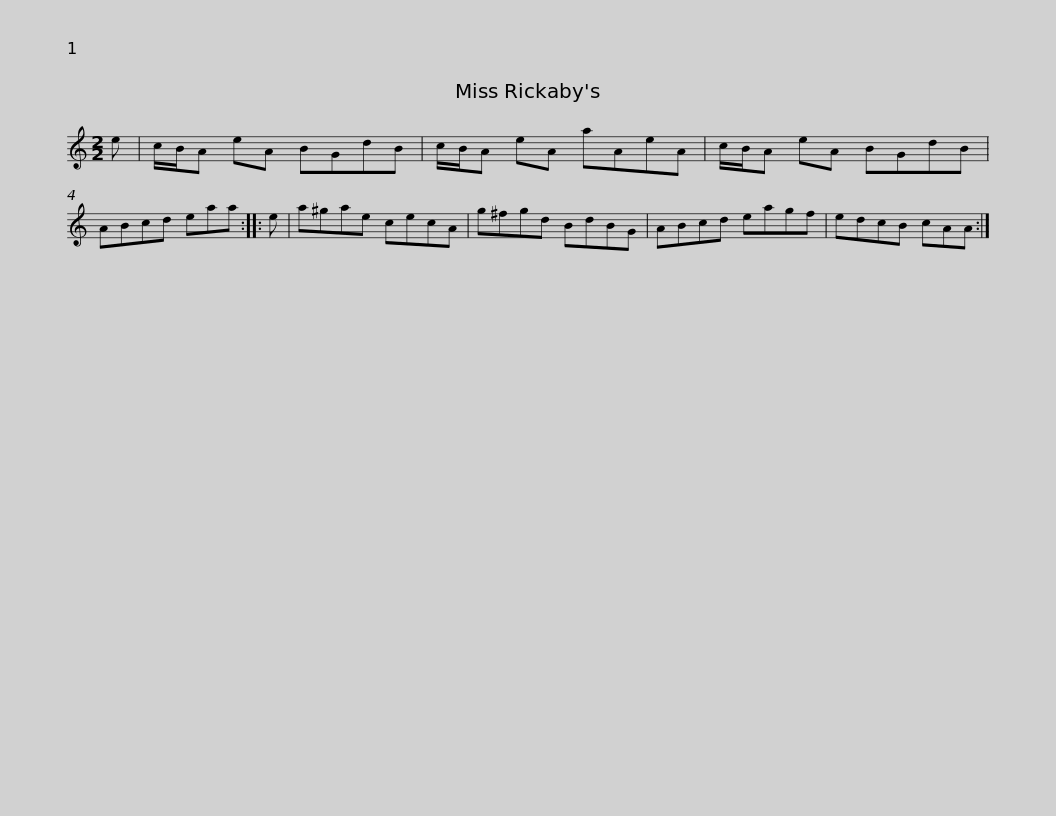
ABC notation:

X:1
L:1/8
M:2/2
I:linebreak $
K:C
V:1 treble
V:1
 e | c/B/A eA BGdB | c/B/A eA aAeA | c/B/A eA BGdB | ABcd eaa :: %5
 e |$ a^gae cecA | g^fgd BdBG | ABcd eagf | edcB cAA :| %10
